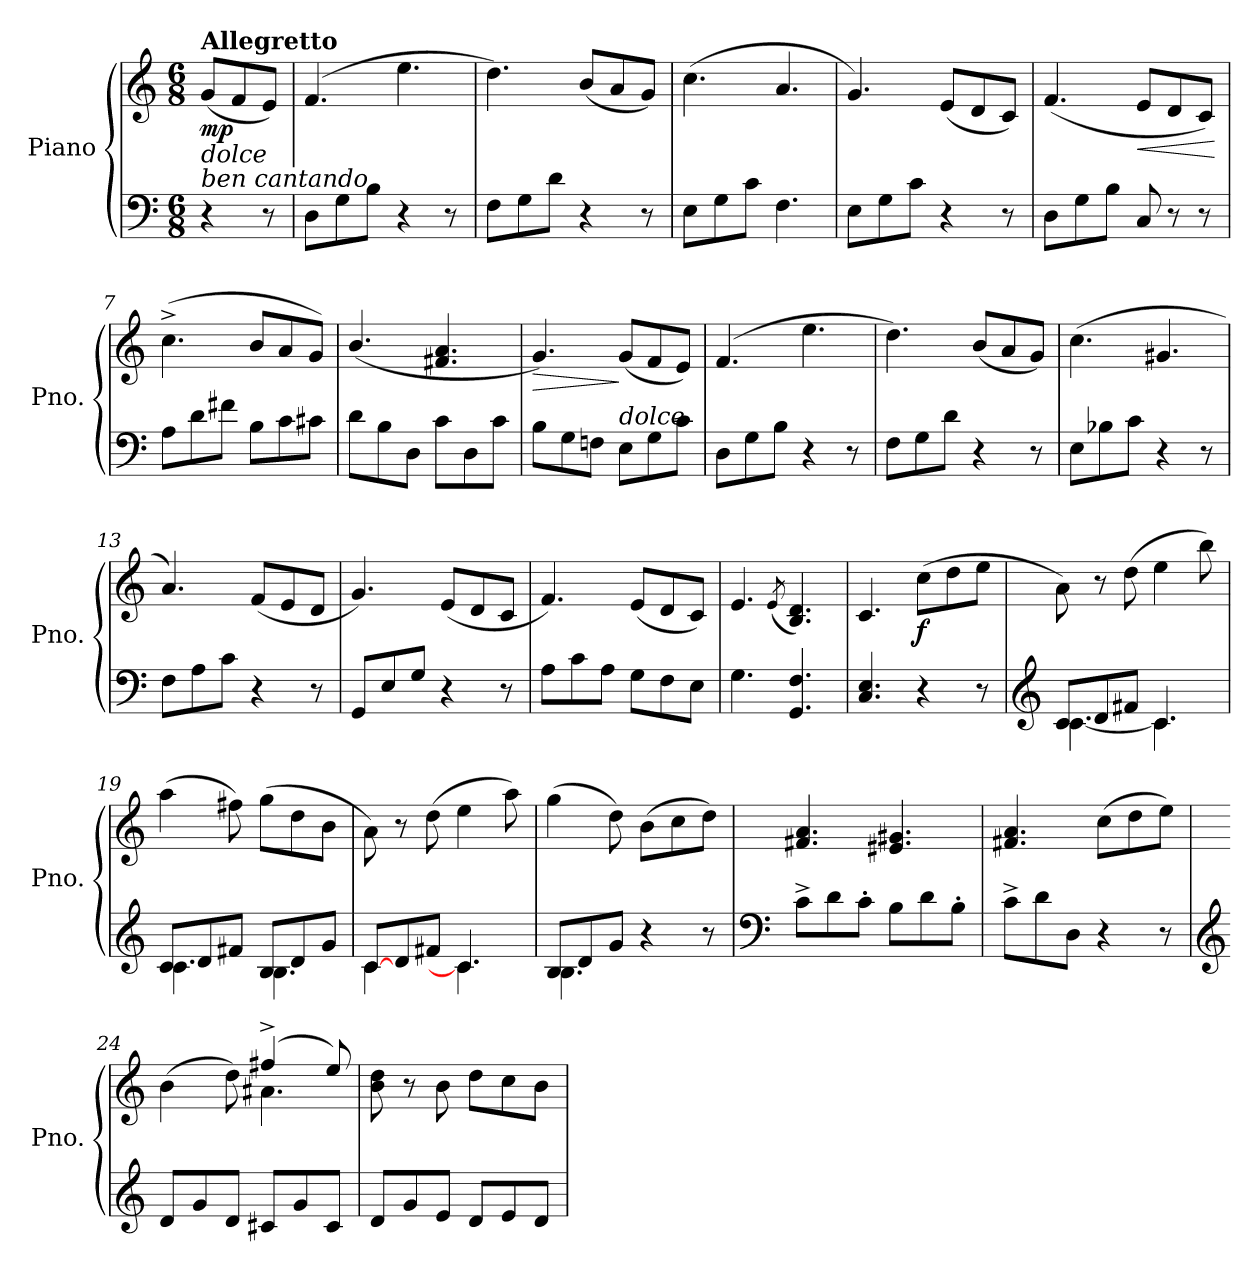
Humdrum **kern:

**kern	**kern	**dynam
*part1	*part1	*part1
*staff2	*staff1	*staff1/2
*I"Piano	*	*
*I'Pno.	*	*
*clefF4	*clefG2	*
*k[]	*k[]	*
*M6/8	*M6/8	*
=1	=1	=1
!	!LO:TX:a:B:t=Allegretto	!
!LO:TX:a:i:t=ben cantando	!	!
!LO:TX:a:i:t=dolce	!	!
!	!	!LO:DY:b
4r	(8g/L	mp
.	8f/	.
8r	8e/J)	.
=2	=2	=2
8D\L	(4.f/	.
8G\	.	.
8B\J	.	.
4r	4.ee\	.
8r	.	.
=3	=3	=3
8F\L	4.dd\)	.
8G\	.	.
8d\J	.	.
4r	(8b/L	.
.	8a/	.
8r	8g/J)	.
=4	=4	=4
8E\L	(4.cc\	.
8G\	.	.
8c\J	.	.
4.F\	4.a/	.
=5	=5	=5
8E\L	4.g/)	.
8G\	.	.
8c\J	.	.
4r	(8e/L	.
.	8d/	.
8r	8c/J)	.
=6	=6	=6
8D\L	(>4.f/	.
8G\	.	.
8B\J	.	.
!	!	!LO:HP:b
8C/	8e/L	<
8r	8d/	.
8r	8c/J)	.
.	.	[
=7	=7	=7
8A\L	(4.cc^\	.
8d\	.	.
8f#X\J	.	.
8B\L	8b/L	.
8c\	8a/	.
8c#X\J	8g/J)	.
!!LO:LB:g=z
=8	=8	=8
8d\L	(>4.b/	.
8B\	.	.
8D\J	.	.
8c\L	4.f#X/ 4.a/	.
8D\	.	.
8c\J	.	.
=9	=9	=9
!	!	!LO:HP:b
8B\L	4.g/)	>
8G\	.	.
8Fn\J	.	.
!LO:TX:a:i:t=dolce	!	!
8E\L	(8g/L	]
8G\	8f/	.
8c\J	8e/J)	.
=10	=10	=10
8D\L	(4.f/	.
8G\	.	.
8B\J	.	.
4r	4.ee\	.
8r	.	.
=11	=11	=11
8F\L	4.dd\)	.
8G\	.	.
8d\J	.	.
4r	(8b/L	.
.	8a/	.
8r	8g/J)	.
=12	=12	=12
8E\L	(4.cc\	.
8B-X\	.	.
8c\J	.	.
4r	4.g#X/	.
8r	.	.
=13	=13	=13
8F\L	4.a/)	.
8A\	.	.
8c\J	.	.
4r	(8f/L	.
.	8e/	.
8r	8d/J	.
=14	=14	=14
8GG/L	4.g/)	.
8E/	.	.
8G/J	.	.
4r	(8e/L	.
.	8d/	.
8r	8c/J	.
!!LO:LB:g=z
=15	=15	=15
8A\L	4.f/)	.
8c\	.	.
8A\J	.	.
8G\L	(8e/L	.
8F\	8d/	.
8E\J	8c/J)	.
=16	=16	=16
4.G\	4.e/	.
.	(8qe/	.
4.GG/ 4.F/	4.B/ 4.d/)	.
=17	=17	=17
4.C/ 4.E/	4.c/	.
!	!	!LO:DY:b
4r	(8cc\L	f
.	8dd\	.
8r	8ee\J	.
=18	=18	=18
*clefG2	*	*
*^	*	*
8c/L	[4.c\	8a\)	.
8d/	.	8r	.
8f#X/J	.	(8dd\	.
4.c/	4.c\]	4ee\	.
.	.	8bb\)	.
=19	=19	=19	=19
8c/L	4.c\	(4aa\	.
8d/	.	.	.
8f#X/J	.	8ff#X\)	.
8B/L	4.B\	(8gg\L	.
8d/	.	8dd\	.
8g/J	.	8b\J	.
=20	=20	=20	=20
[8c/L	4c\	8a\)	.
8d/	.	8r	.
8f#X/J	8ryy	(8dd\	.
4.c/]	4.c\	4ee\	.
.	.	8aa\)	.
!!LO:LB:g=z
=21	=21	=21	=21
8B/L	4.B\	(4gg\	.
8d/	.	.	.
8g/J	.	8dd\)	.
4r	4.ryy	(8b\L	.
.	.	8cc\	.
8r	.	8dd\J)	.
*v	*v	*	*
=22	=22	=22
*clefF4	*	*
8c^\L	4.f#X/ 4.a/	.
8d\	.	.
8c'\J	.	.
8B\L	4.e#X/ 4.g#X/	.
8d\	.	.
8B'\J	.	.
=23	=23	=23
8c^\L	4.f#X/ 4.a/	.
8d\	.	.
8D\J	.	.
4r	(8cc\L	.
.	8dd\	.
8r	8ee\J)	.
=24	=24	=24
*clefG2	*	*
*	*^	*
8d/L	(>4b\	4.ryy	.
8g/	.	.	.
8d/J	8dd\)	.	.
8c#X/L	(4ff#X^/	4.a#X\	.
8g/	.	.	.
8c#/J	8ee/)	.	.
*	*v	*v	*
=25	=25	=25
8d/L	8b\ 8dd\	.
8g/	8r	.
8e/J	8b\	.
8d/L	8dd\L	.
8e/	8cc\	.
8d/J	8b\J	.
=	=	=
*-	*-	*-
